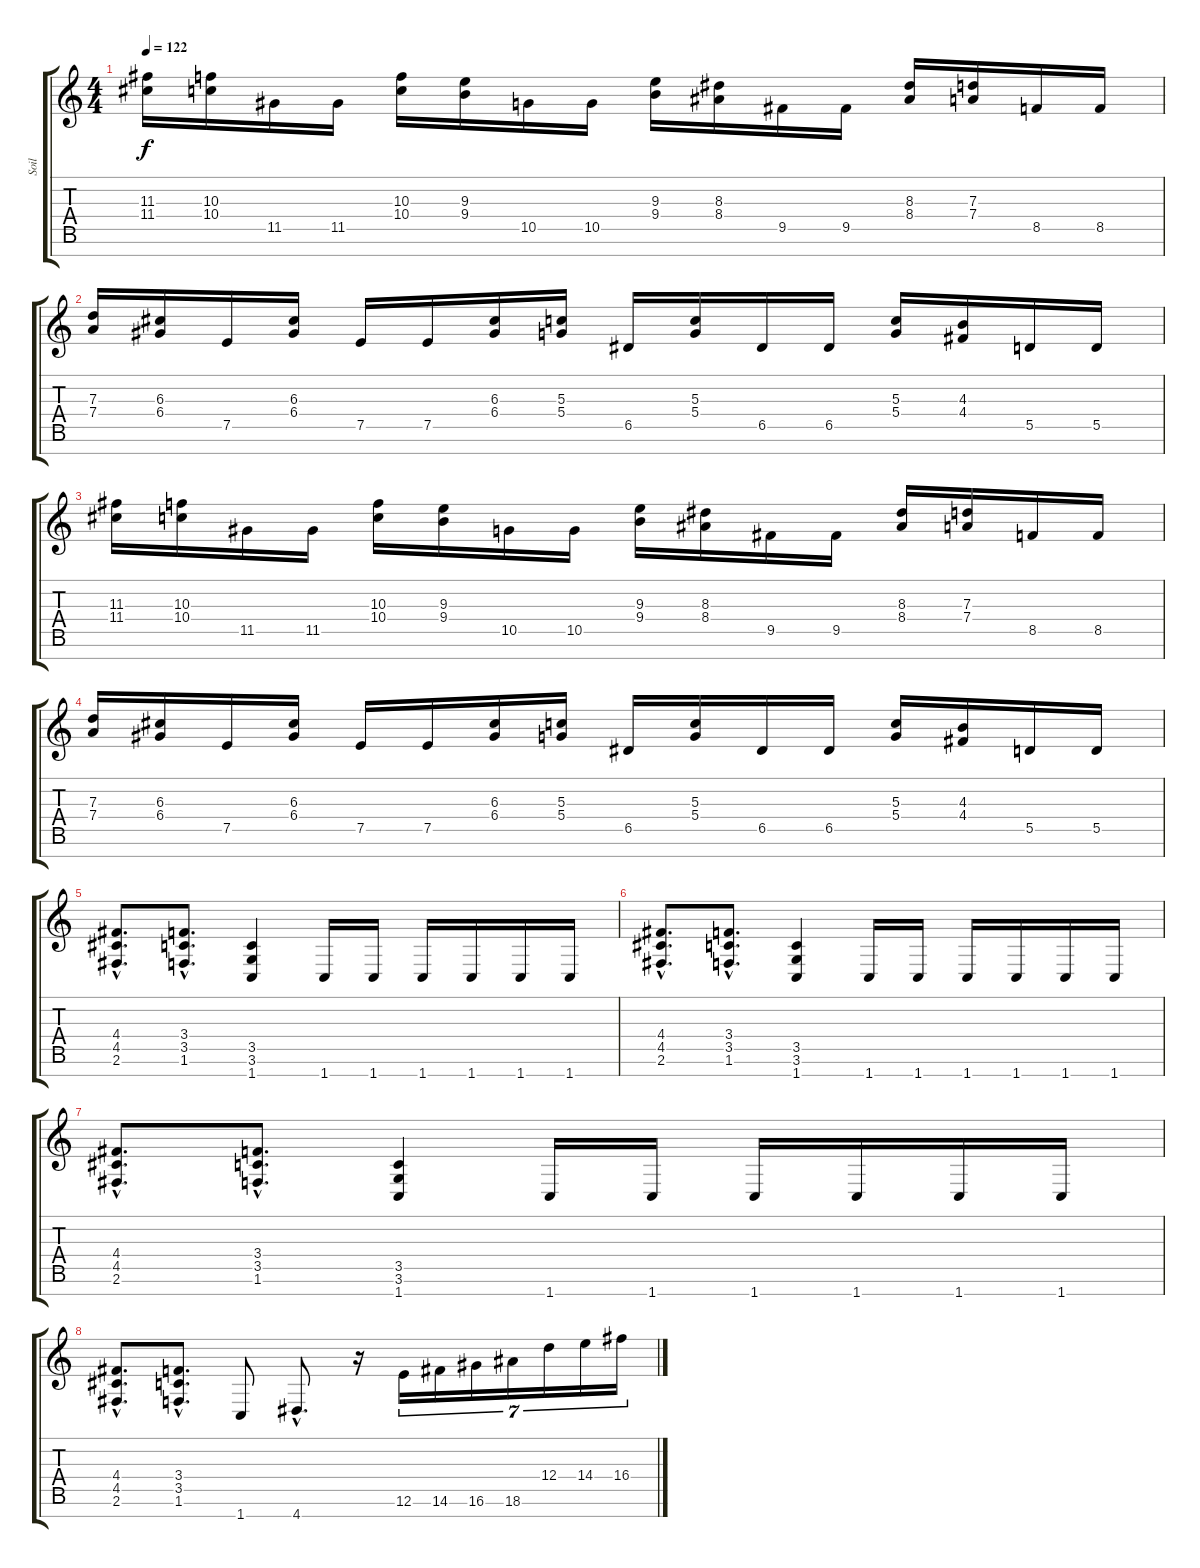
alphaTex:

\track ("Soil" "Soil") {instrument overdrivenguitar}
\staff {score tabs}
\tuning (E4 B3 G3 D3 A2 E2 B1) {hide}
\ts (4 4)
\tempo 122
\clef g2
\ks c
(11.3 11.4).16{dy f} (10.3 10.4).16 11.5.16 11.5.16 (10.3 10.4).16 (9.3 9.4).16 10.5.16 10.5.16 (9.3 9.4).16 (8.3 8.4).16 9.5.16 9.5.16 (8.3 8.4).16 (7.3 7.4).16 8.5.16 8.5.16 |
(7.3 7.4).16 (6.3 6.4).16 7.5.16 (6.3 6.4).16 7.5.16 7.5.16 (6.3 6.4).16 (5.3 5.4).16 6.5.16 (5.3 5.4).16 6.5.16 6.5.16 (5.3 5.4).16 (4.3 4.4).16 5.5.16 5.5.16 |
(11.3 11.4).16 (10.3 10.4).16 11.5.16 11.5.16 (10.3 10.4).16 (9.3 9.4).16 10.5.16 10.5.16 (9.3 9.4).16 (8.3 8.4).16 9.5.16 9.5.16 (8.3 8.4).16 (7.3 7.4).16 8.5.16 8.5.16 |
(7.3 7.4).16 (6.3 6.4).16 7.5.16 (6.3 6.4).16 7.5.16 7.5.16 (6.3 6.4).16 (5.3 5.4).16 6.5.16 (5.3 5.4).16 6.5.16 6.5.16 (5.3 5.4).16 (4.3 4.4).16 5.5.16 5.5.16 |
(4.4{hac} 4.5{hac} 2.6{hac}).8{d} (3.4{hac} 3.5{hac} 1.6{hac}).8{d} (3.5 3.6 1.7).4 1.7.16 1.7.16 1.7.16 1.7.16 1.7.16 1.7.16 |
(4.4{hac} 4.5{hac} 2.6{hac}).8{d} (3.4{hac} 3.5{hac} 1.6{hac}).8{d} (3.5 3.6 1.7).4 1.7.16 1.7.16 1.7.16 1.7.16 1.7.16 1.7.16 |
(4.4{hac} 4.5{hac} 2.6{hac}).8{d} (3.4{hac} 3.5{hac} 1.6{hac}).8{d} (3.5 3.6 1.7).4 1.7.16 1.7.16 1.7.16 1.7.16 1.7.16 1.7.16 |
(4.4{hac} 4.5{hac} 2.6{hac}).8{d} (3.4{hac} 3.5{hac} 1.6{hac}).8{d} 1.7.8 4.7{hac}.8{d} r.16 12.6.16{tu (7 4)} 14.6.16{tu (7 4)} 16.6.16{tu (7 4)} 18.6.16{tu (7 4)} 12.4.16{tu (7 4)} 14.4.16{tu (7 4)} 16.4.16{tu (7 4)}
